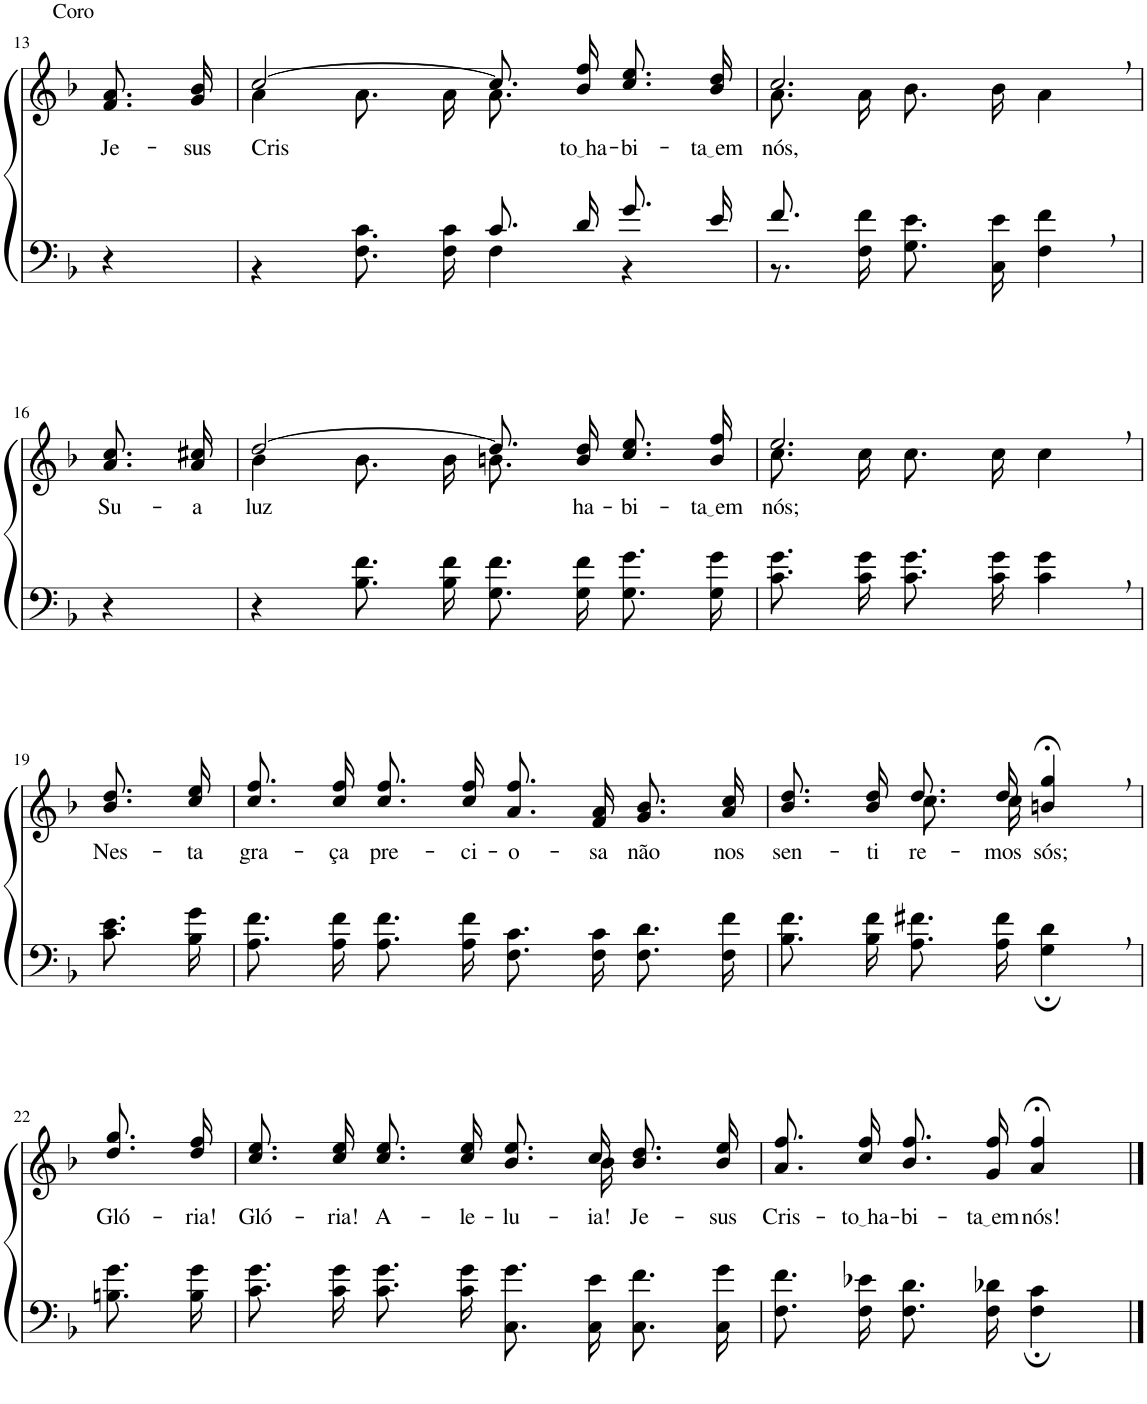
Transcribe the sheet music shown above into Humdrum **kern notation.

**kern	**kern	**text
*part2	*part1	*part1
*staff2	*staff1	*staff1
*I"Parte III e IV	*I"Parte I e II	*
!!LO:PB:g=z
*clefF4	*clefG2	*
*Trd2c3	*Trd2c3	*
*k[b-]	*k[b-]	*
*M4/4	*M4/4	*
=13	=13	=13
!	!LO:TX:a:t=Coro	!
!	!	!LO:LY:b
4r	8.f/ 8.a/L	Je-
!	!	!LO:LY:b
.	16g/ 16b-/Jk	-sus
=14	=14	=14
*^	*^	*
!	!	!	!	!LO:LY:b
2ryy	4r	[2cc/	4a\	-Cris-
.	8.F\ 8.c\L	.	8.a\	.
.	16F\ 16c\Jk	.	16a\KL	.
8.c/L	4F\	8.cc\L]	8.a\J	.
!	!	!	!	!LO:LY:b
16d/Jk	.	16b-\ 16ff\Jk	4ryy	to ha
!	!	!	!	!LO:LY:b
8.g/L	4r	8.cc\ 8.ee\L	.	-bi-
!	!	!	!	!LO:LY:b
16e/Jk	.	16b-\ 16dd\Jk	16ryy	ta em
=15	=15	=15	=15	=15
!	!	!	!	!LO:LY:b
8.f/	8.r	2.cc,/	8.a\L	nós,
2ryy	16F\ 16f\	.	16a\Jk	.
.	8.G\ 8.e\L	.	8.b-\L	.
.	16C\ 16e\Jk	.	16b-\Jk	.
.	4F\ 4f\	.	4a\	.
16ryy	.	.	.	.
*v	*v	*	*	*
*	*v	*v	*
!!LO:LB:g=z
=16	=16	=16
!	!	!LO:LY:b
4r	8.a\ 8.cc\L	Su-
!	!	!LO:LY:b
.	16a\ 16cc#X\Jk	-a
=17	=17	=17
*	*^	*
!	!	!	!LO:LY:b
4r	[2dd/	4b-\	luz
8.B-\ 8.f\L	.	8.b-\	.
16B-\ 16f\Jk	.	16b-\KL	.
8.G\ 8.f\L	8.dd\L]	8.bn\J	.
!	!	!	!LO:LY:b
16G\ 16f\Jk	16b\ 16dd\Jk	4ryy	ha-
!	!	!	!LO:LY:b
8.G\ 8.g\L	8.cc\ 8.ee\L	.	-bi-
!	!	!	!LO:LY:b
16G\ 16g\Jk	16b\ 16ff\Jk	16ryy	ta em
=18	=18	=18	=18
!	!	!	!LO:LY:b
8.c\ 8.g\L	2.ee,/	8.cc\L	nós;
16c\ 16g\Jk	.	16cc\Jk	.
8.c\ 8.g\L	.	8.cc\L	.
16c\ 16g\Jk	.	16cc\Jk	.
4c\, 4g\,	.	4cc\	.
!!LO:LB:g=z
=19	=19	=19	=19
!	!	!	!LO:LY:b
*	*v	*v	*
8.c\ 8.e\L	8.b-\ 8.dd\L	Nes-
!	!	!LO:LY:b
16B-\ 16g\Jk	16cc\ 16ee\Jk	-ta
=20	=20	=20
!	!	!LO:LY:b
8.A\ 8.f\L	8.cc\ 8.ff\L	gra-
!	!	!LO:LY:b
16A\ 16f\Jk	16cc\ 16ff\Jk	-ça
!	!	!LO:LY:b
8.A\ 8.f\L	8.cc\ 8.ff\L	pre-
!	!	!LO:LY:b
16A\ 16f\Jk	16cc\ 16ff\Jk	-ci-
!	!	!LO:LY:b
8.F\ 8.c\L	8.a/ 8.ff/L	-o-
!	!	!LO:LY:b
16F\ 16c\Jk	16f/ 16a/Jk	-sa
!	!	!LO:LY:b
8.F\ 8.d\L	8.g/ 8.b-/L	não
!	!	!LO:LY:b
16F\ 16f\Jk	16a/ 16cc/Jk	nos
=21	=21	=21
!	!	!LO:LY:b
*	*^	*
8.B-\ 8.f\L	8.b-\ 8.dd\L	4ryy	sen-
!	!	!	!LO:LY:b
16B-\ 16f\Jk	16b-\ 16dd\Jk	.	-ti-
!	!	!	!LO:LY:b
8.A\ 8.f#X\L	8.dd/L	8.cc\L	-re-
!	!	!	!LO:LY:b
16A\ 16f#\Jk	16dd/Jk	16cc\Jk	-mos
!	!	!	!LO:LY:b
4G\;, 4d\;,	4bn/;<, 4gg/;<,	4ryy	sós;
!!LO:LB:g=z
=22	=22	=22	=22
!	!	!	!LO:LY:b
*	*v	*v	*
8.Bn\ 8.g\L	8.dd\ 8.gg\L	Gló-
!	!	!LO:LY:b
16B\ 16g\Jk	16dd\ 16ff\Jk	-ria!
=23	=23	=23
!	!	!LO:LY:b
*	*^	*
8.c\ 8.g\L	8.cc\ 8.ee\L	8.ryy	Gló-
!	!	!	!LO:LY:b
*	*v	*v	*
16c\ 16g\Jk	16cc\ 16ee\Jk	-ria!
!	!	!LO:LY:b
8.c\ 8.g\L	8.cc\ 8.ee\L	A-
!	!	!LO:LY:b
16c\ 16g\Jk	16cc\ 16ee\Jk	-le-
!	!	!LO:LY:b
8.C\ 8.g\L	8.b-\ 8.ee\L	-lu-
!	!	!LO:LY:b
*	*^	*
16C\ 16e\Jk	16cc\Jk	16b-\	-ia!
!	!	!	!LO:LY:b
8.C\ 8.f\L	8.b-\ 8.dd\L	4ryy	Je-
!	!	!	!LO:LY:b
16C\ 16g\Jk	16b-\ 16ee\Jk	.	-sus
*	*v	*v	*
=24	=24	=24
!	!	!LO:LY:b
8.F\ 8.f\L	8.a\ 8.ff\L	Cris-
!	!	!LO:LY:b
16F\ 16e-X\Jk	16cc\ 16ff\Jk	to ha
!	!	!LO:LY:b
8.F\ 8.d\L	8.b-\ 8.ff\L	-bi-
!	!	!LO:LY:b
16F\ 16d-X\Jk	16g\ 16ff\Jk	ta em
!	!	!LO:LY:b
4F\; 4c\;	4a/;< 4ff/;<	nós!
==	==	==
*-	*-	*-
